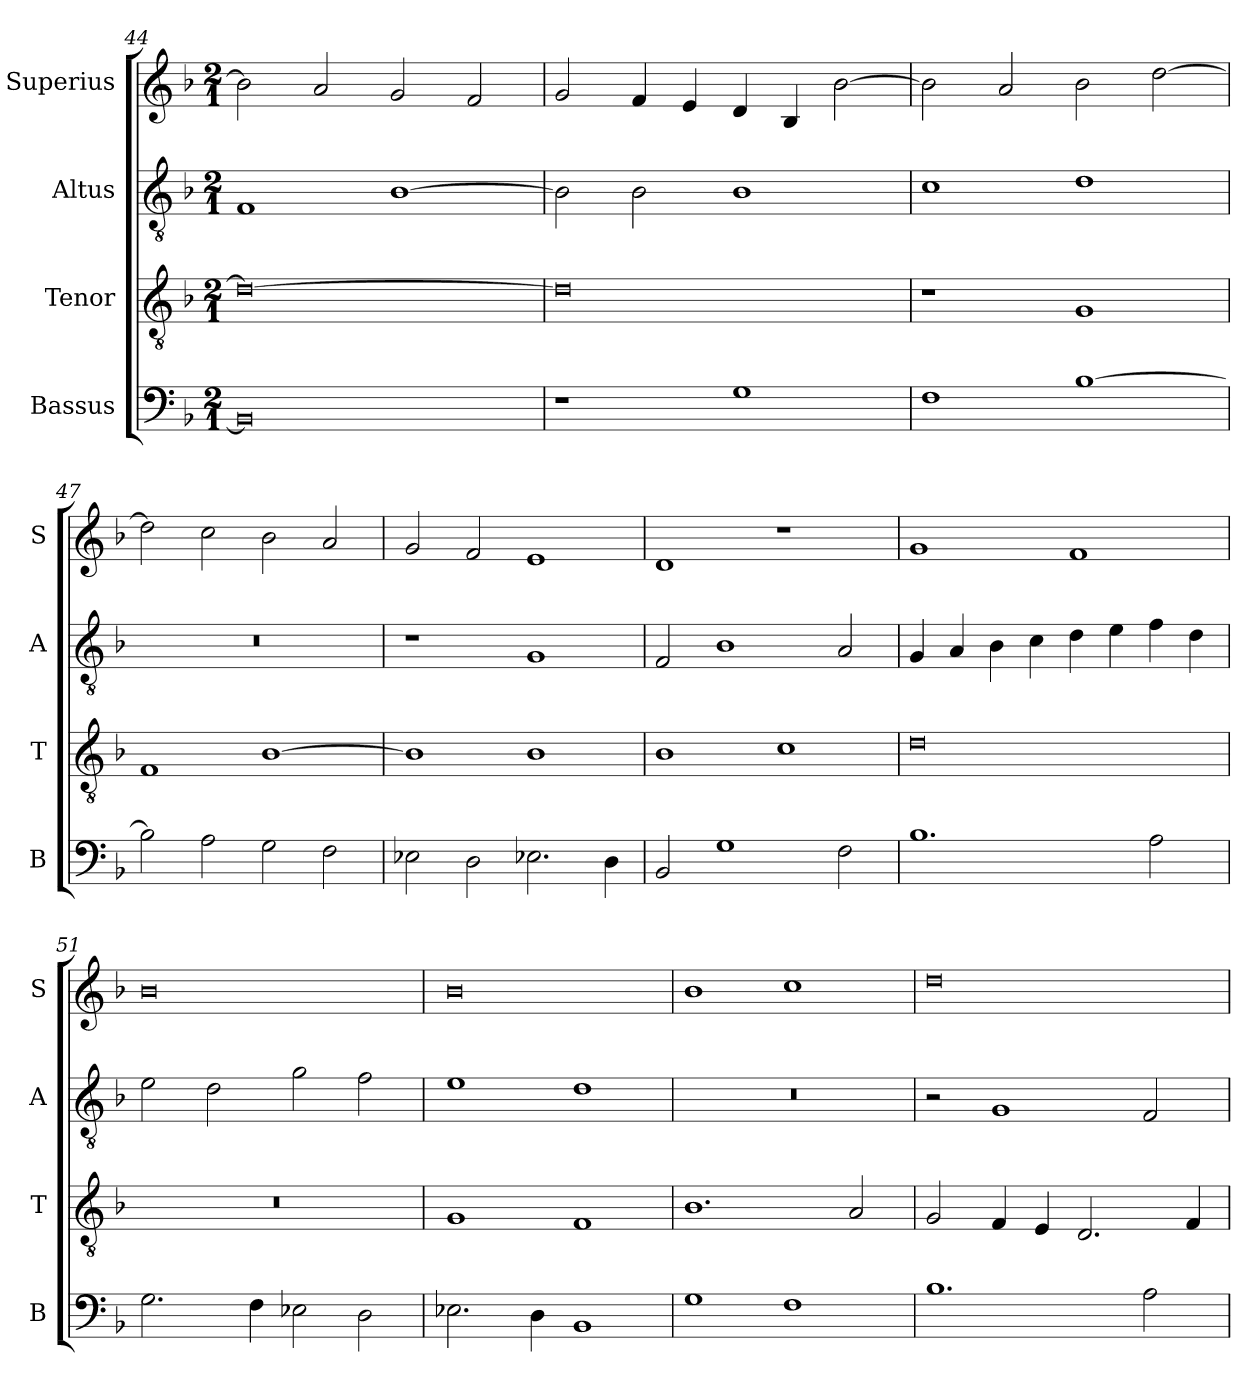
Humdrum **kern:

**kern	**kern	**kern	**kern
*part4	*part3	*part2	*part1
*staff4	*staff3	*staff2	*staff1
*I"Bassus	*I"Tenor	*I"Altus	*I"Superius
*I'B	*I'T	*I'A	*I'S
*clefF4	*clefGv2	*clefGv2	*clefG2
*k[b-]	*k[b-]	*k[b-]	*k[b-]
*F:	*F:	*F:	*F:
*M2/1	*M2/1	*M2/1	*M2/1
=44	=44	=44	=44
0BB-]	0d_	1F	2b-]
.	.	.	2a
.	.	[1B-	2g
.	.	.	2f
=45	=45	=45	=45
1r	0d]	2B-]	2g
.	.	2B-	4f
.	.	.	4e
1G	.	1B-	4d
.	.	.	4B-
.	.	.	[2b-
=46	=46	=46	=46
1F	1r	1c	2b-]
.	.	.	2a
[1B-	1G	1d	2b-
.	.	.	[2dd
=47	=47	=47	=47
2B-]	1F	0r	2dd]
2A	.	.	2cc
2G	[1B-	.	2b-
2F	.	.	2a
=48	=48	=48	=48
2E-X	1B-]	1r	2g
2D	.	.	2f
2.E-X	1B-	1G	1e
4D	.	.	.
=49	=49	=49	=49
2BB-	1B-	2F	1d
1G	.	1B-	.
.	1c	.	1r
2F	.	2A	.
=50	=50	=50	=50
1.B-	0d	4G	1g
.	.	4A	.
.	.	4B-	.
.	.	4c	.
.	.	4d	1f
.	.	4e	.
2A	.	4f	.
.	.	4d	.
=51	=51	=51	=51
2.G	0r	2e	0b-
.	.	2d	.
4F	.	.	.
2E-X	.	2g	.
2D	.	2f	.
=52	=52	=52	=52
2.E-X	1G	1e	0b-
4D	.	.	.
1BB-	1F	1d	.
=53	=53	=53	=53
1G	1.B-	0r	1b-
1F	.	.	1cc
.	2A	.	.
=54	=54	=54	=54
1.B-	2G	2r	0dd
.	4F	1G	.
.	4E	.	.
.	2.D	.	.
2A	.	2F	.
.	4F	.	.
=	=	=	=
*-	*-	*-	*-
